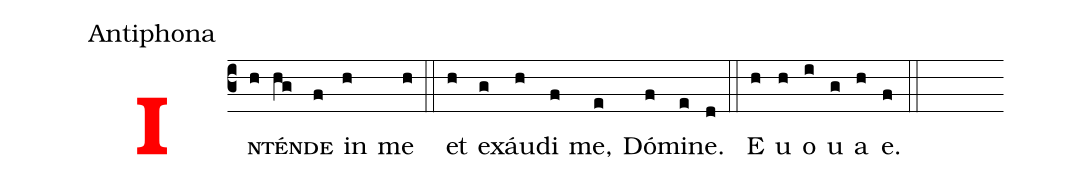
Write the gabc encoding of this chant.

office-part: Antiphona;
%%
<v>\bf\textcolor{red}{I}</v><v>\sc{n}</v>(c3h)<v>\sc{tén}</v>(hg)<v>\sc{de}</v>(f) in(h) me(h) (::) et(h) ex(g)áu(h)di(f) me,(e) Dó(f)mi(e)ne.(d)  (::) E(h) u(h) o(i) u(g) a(h) e.(f) (::)
